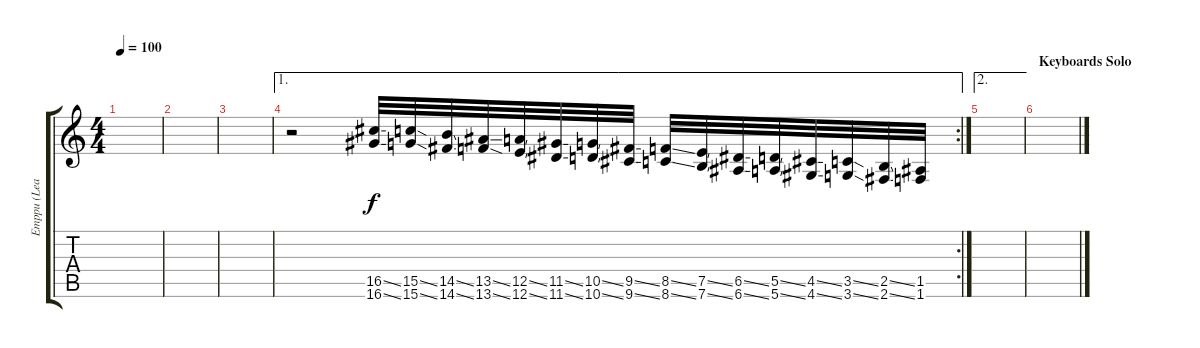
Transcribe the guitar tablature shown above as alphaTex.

\track ("Emppu (Lead)" "Emppu (Lea") {instrument distortionguitar}
\staff {score tabs}
\tuning (E4 B3 G3 D3 A2 E2) {hide}
\ts (4 4)
\tempo 100
\clef g2
\ks c
|
|
|
\ae 1
\rc 2
r.2{volume 13} (16.5{ss} 16.6{ss}).32 (15.5{ss} 15.6{ss}).32 (14.5{ss} 14.6{ss}).32 (13.5{ss} 13.6{ss}).32 (12.5{ss} 12.6{ss}).32 (11.5{ss} 11.6{ss}).32 (10.5{ss} 10.6{ss}).32 (9.5{ss} 9.6{ss}).32 (8.5{ss} 8.6{ss}).32 (7.5{ss} 7.6{ss}).32 (6.5{ss} 6.6{ss}).32 (5.5{ss} 5.6{ss}).32 (4.5{ss} 4.6{ss}).32 (3.5{ss} 3.6{ss}).32 (2.5{ss} 2.6{ss}).32 (1.5 1.6).32 |
\ae 2
|
\section ("" "Keyboards Solo")
